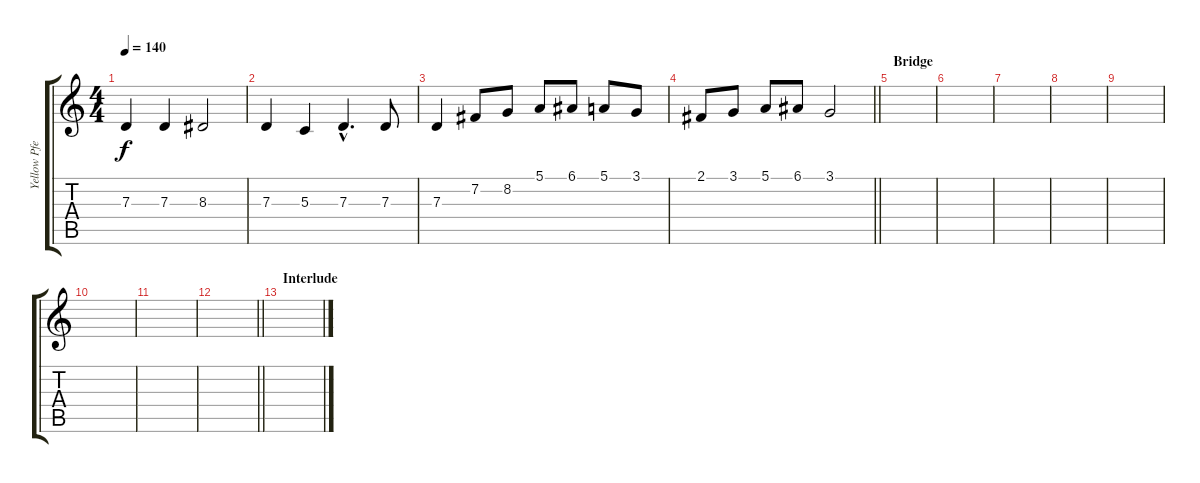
\track ("Yellow Pfeifer" "Yellow Pfe") {instrument violin}
\staff {score tabs}
\tuning (E4 B3 G3 D3 A2 E2) {hide}
\ts (4 4)
\tempo 140
\clef g2
\ks c
7.3.4{dy f} 7.3.4 8.3.2 |
7.3.4 5.3.4 7.3{hac}.4{d} 7.3.8 |
7.3.4 7.2.8 8.2.8 5.1.8 6.1.8 5.1.8 3.1.8 |
\barLineRight lightlight
2.1.8 3.1.8 5.1.8 6.1.8 3.1.2 |
\section ("" "Bridge")
|
|
|
|
|
|
|
\barLineRight lightlight
|
\section ("" "Interlude")
